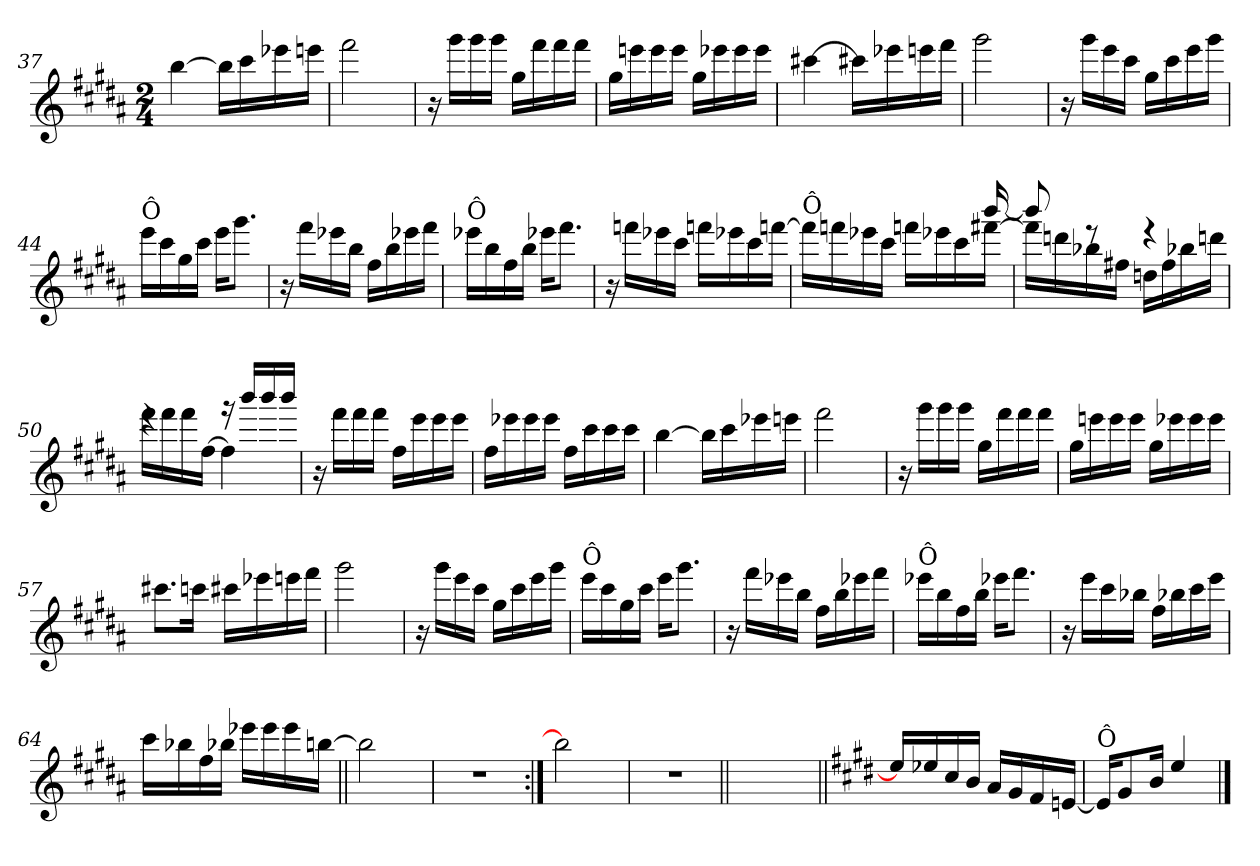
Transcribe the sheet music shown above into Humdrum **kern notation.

**kern
*part1
*staff1
*clefG2
*k[f#c#g#d#a#]
*B:
*M2/4
=37
[4bb\
16bb\LL]
16ccc#\
16eee-X\
16eeen\JJ
=38
2fff#\
=39
16r
16ggg#\LL
16ggg#\
16ggg#\JJ
16gg#\LL
16fff#\
16fff#\
16fff#\JJ
!!LO:LB:g=z
=40
16gg#\LL
16eeen\
16eee\
16eee\JJ
16gg#\LL
16eee-X\
16eee-\
16eee-\JJ
=41
[4ccc#X\
16ccc#X\LL]
16eee-X\
16eeen\
16fff#\JJ
=42
2ggg#\
=43
16r
16ggg#\LL
16eee\
16ccc#\JJ
16gg#\LL
16ccc#\
16eee\
16ggg#\JJ
=44
!LO:TX:a:t=Ô
16eee\LL
16ccc#\
16gg#\
16ccc#\JJ
16eee\KL
8.ggg#\J
!!LO:PB:g=z
=45
16r
16fff#\LL
16eee-X\
16bb\JJ
16ff#\LL
16bb\
16eee-X\
16fff#\JJ
=46
!LO:TX:a:t=Ô
16eee-X\LL
16bb\
16ff#\
16bb\JJ
16eee-X\KL
8.fff#\J
=47
16r
16fffn\LL
16eee-X\
16ccc#\JJ
16fffn\LL
16eee-X\
16ccc#\
[16fffn\JJ
=48
*^
!LO:TX:a:t=Ô	!
16fff\LL]	4..ryy
16fffn\	.
16eee-X\	.
16ccc#\JJ	.
16fffn\LL	.
16eee-X\	.
16ccc#\	.
[<16fff#X\JJ	[>16bbb!/
=49	=49
16fff#\LL]	8bbbn!/]
16dddn\	.
16bb-X\	8reee
16ff#X\JJ	.
16ddn\LL	4reee
16ff#\	.
16bb-X\	.
16dddn\JJ	.
!!LO:LB:g=z	!!
=50	=50
16fff#\LL	4reee
16fff#\	.
16fff#\	.
[<16ff#\JJ	.
4ff#\]	16rfff
.	16bbb!/LL
.	16bbb!/
.	16bbb!/JJ
*v	*v
=51
16r
16fff#\LL
16fff#\
16fff#\JJ
16ff#\LL
16eee\
16eee\
16eee\JJ
=52
16ff#\LL
16eee-X\
16eee-\
16eee-\JJ
16ff#\LL
16ccc#\
16ccc#\
16ccc#\JJ
=53
[4bb\
16bb\LL]
16ccc#\
16eee-X\
16eeen\JJ
=54
2fff#\
!!LO:LB:g=z
=55
16r
16ggg#\LL
16ggg#\
16ggg#\JJ
16gg#\LL
16fff#\
16fff#\
16fff#\JJ
=56
16gg#\LL
16eeen\
16eee\
16eee\JJ
16gg#\LL
16eee-X\
16eee-\
16eee-\JJ
=57
8.ccc#X\L
16cccn\Jk
16ccc#X\LL
16eee-X\
16eeen\
16fff#\JJ
=58
2ggg#\
=59
16r
16ggg#\LL
16eee\
16ccc#\JJ
16gg#\LL
16ccc#\
16eee\
16ggg#\JJ
=60
!LO:TX:a:t=Ô
16eee\LL
16ccc#\
16gg#\
16ccc#\JJ
16eee\KL
8.ggg#\J
!!LO:LB:g=z
=61
16r
16fff#\LL
16eee-X\
16bb\JJ
16ff#\LL
16bb\
16eee-X\
16fff#\JJ
=62
!LO:TX:a:t=Ô
16eee-X\LL
16bb\
16ff#\
16bb\JJ
16eee-X\KL
8.fff#\J
=63
16r
16eee\LL
16ccc#\
16bb-X\JJ
16ff#\LL
16bb-X\
16ccc#\
16eee\JJ
=64
16ccc#\LL
16bb-X\
16ff#\
16bb-X\JJ
16eee-X\LL
16eee-\
16eee-\
[16bbn\JJ
=65||
2bb\]
=66
2r
!!LO:LB:g=z
=67:|!
2bb\]
=68
2r
=69||
2ryy
=70||
*k[f#c#g#d#]
*E:
16ee/LL]
16ee-X/
16cc#/
16b/JJ
16a/LL
16g#/
16f#/
[16en/JJ
=71
!LO:TX:a:t=Ô
16e/KL]
8g#/
16b/Jk
4ee/
==
*-
